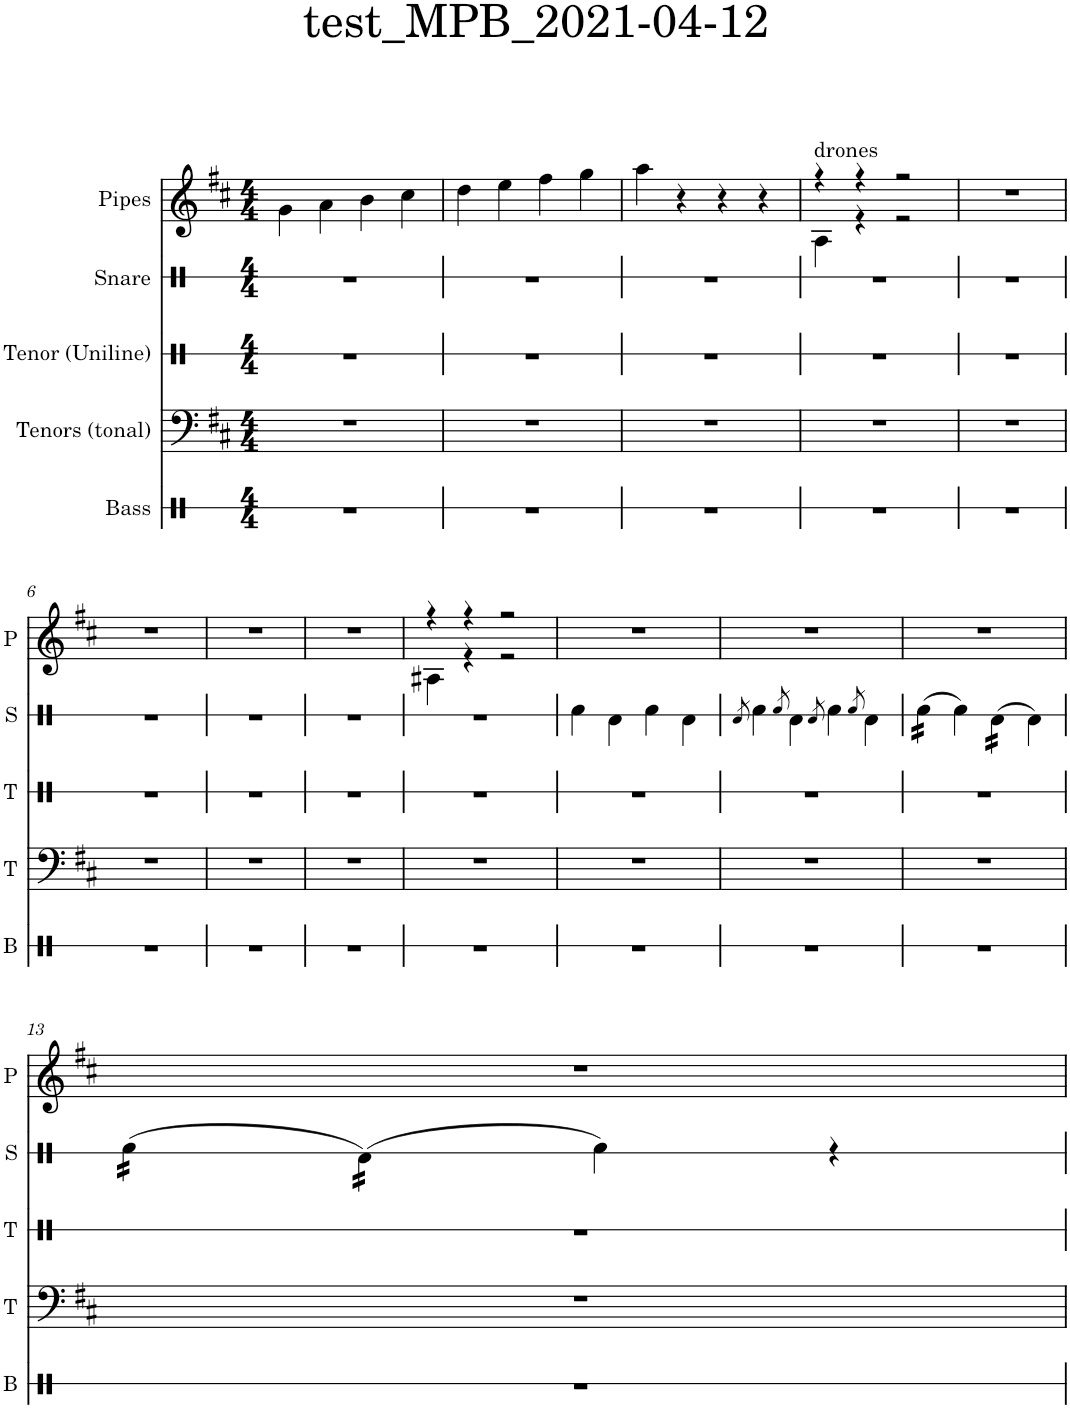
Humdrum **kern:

**kern	**kern	**kern	**kern	**kern
*part5	*part4	*part3	*part2	*part1
*staff5	*staff4	*staff3	*staff2	*staff1
*I"Bass	*I"Tenors (tonal)	*I"Tenor (Uniline)	*I"Snare	*I"Pipes
*I'B	*I'T	*I'T	*I'S	*I'P
*stria1	*	*stria1	*stria1	*
*clefX	*clefF4	*clefX	*clefX	*clefG2
*k[]	*k[f#c#]	*k[]	*k[]	*k[f#c#]
*M4/4	*M4/4	*M4/4	*M4/4	*M4/4
=1	=1	=1	=1	=1
1r	1r	1r	1r	4g\
.	.	.	.	4a\
.	.	.	.	4b\
.	.	.	.	4cc#\
=2	=2	=2	=2	=2
1r	1r	1r	1r	4dd\
.	.	.	.	4ee\
.	.	.	.	4ff#\
.	.	.	.	4gg\
=3	=3	=3	=3	=3
1r	1r	1r	1r	4aa\
.	.	.	.	4r
.	.	.	.	4r
.	.	.	.	4r
=4	=4	=4	=4	=4
*	*	*	*	*^
!	!	!	!	!LO:TX:a:t=drones	!
1r	1r	1r	1r	4r	4A\
.	.	.	.	4r	4r
.	.	.	.	2r	2r
*	*	*	*	*v	*v
=5	=5	=5	=5	=5
1r	1r	1r	1r	1r
!!LO:LB:g=z
=6	=6	=6	=6	=6
1r	1r	1r	1r	1r
=7	=7	=7	=7	=7
1r	1r	1r	1r	1r
=8	=8	=8	=8	=8
1r	1r	1r	1r	1r
=9	=9	=9	=9	=9
*	*	*	*	*^
1r	1r	1r	1r	4r	4A#X\
.	.	.	.	4r	4r
.	.	.	.	2r	2r
*	*	*	*	*v	*v
=10	=10	=10	=10	=10
1r	1r	1r	4Rf\	1r
.	.	.	4Rd\	.
.	.	.	4Rf\	.
.	.	.	4Rd\	.
=11	=11	=11	=11	=11
.	.	.	8qRd/	.
1r	1r	1r	4Rf\	1r
.	.	.	8qRf/	.
.	.	.	4Rd\	.
.	.	.	8qRd/	.
.	.	.	4Rf\	.
.	.	.	8qRf/	.
.	.	.	4Rd\	.
=12	=12	=12	=12	=12
*	*	*	*tremolo	*
1r	1r	1r	(16Rf\LL	1r
.	.	.	(16Rf\	.
.	.	.	(16Rf\	.
.	.	.	(16Rf\JJ	.
*	*	*	*Xtremolo	*
.	.	.	4Rf\)	.
*	*	*	*tremolo	*
.	.	.	(16Rd\LL	.
.	.	.	(16Rd\	.
.	.	.	(16Rd\	.
.	.	.	(16Rd\JJ	.
*	*	*	*Xtremolo	*
.	.	.	4Rd\)	.
!!LO:LB:g=z
=13	=13	=13	=13	=13
*	*	*	*tremolo	*
1r	1r	1r	(16Rf\LL	1r
.	.	.	(16Rf\	.
.	.	.	(16Rf\	.
.	.	.	(16Rf\JJ	.
.	.	.	(16Rd\)LL	.
.	.	.	(16Rd\)	.
.	.	.	(16Rd\)	.
.	.	.	(16Rd\)JJ	.
*	*	*	*Xtremolo	*
.	.	.	4Rf\)	.
.	.	.	4r	.
=	=	=	=	=
*-	*-	*-	*-	*-
